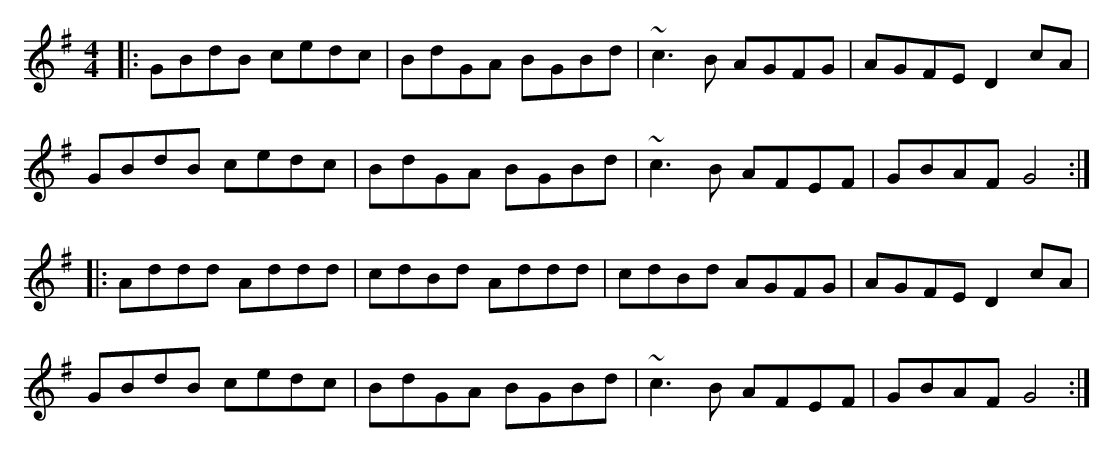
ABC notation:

X:1
M:4/4
K:G
|:GBdB cedc|BdGA BGBd|~c3B AGFG|AGFE D2cA|
GBdB cedc|BdGA BGBd|~c3B AFEF|GBAF G4:|
|:Addd Addd|cdBd Addd|cdBd AGFG|AGFE D2cA|
GBdB cedc|BdGA BGBd|~c3B AFEF|GBAF G4:|
